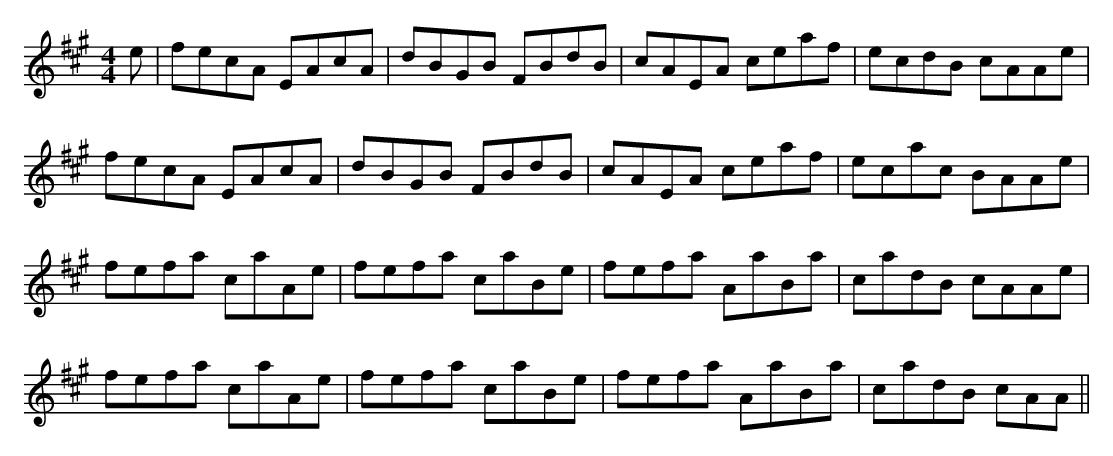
X:1
M:4/4
K:A
e|fecA EAcA|dBGB FBdB|cAEA ceaf|ecdB cAAe|
fecA EAcA|dBGB FBdB|cAEA ceaf|ecac BAAe|
fefa caAe|fefa caBe|fefa AaBa|cadB cAAe|
fefa caAe|fefa caBe|fefa AaBa|cadB cAA||
